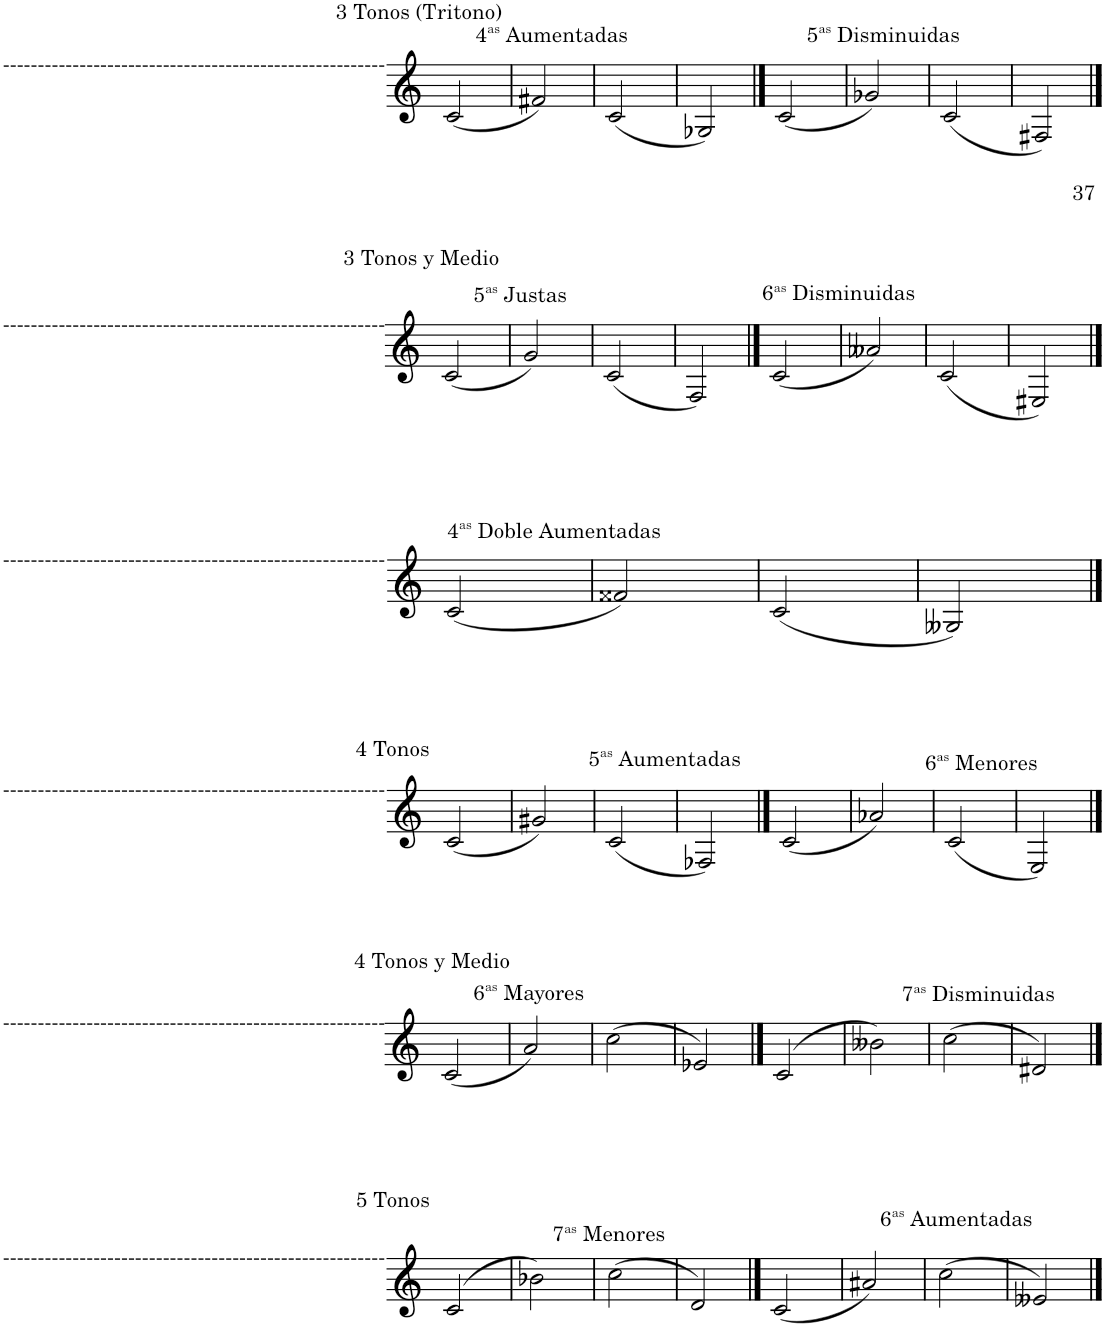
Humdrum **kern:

**kern
*part1
*staff1
*I"Piano
*I'Pno.
!!LO:PB:g=z
*clefG2
*k[]
*M2/4
=59
!LO:TX:a:t=4
!LO:TX:a:t=as
!LO:TX:a:t=Aumentadas
(2c/
=60
2f#X/)
=61
(2c/
=62
2G-X/)
==63
!LO:TX:a:t=5
!LO:TX:a:t=as
!LO:TX:a:t=Disminuidas
(2c/
=64
2g-X/)
=65
(2c/
=66
2F#X/)
!!LO:LB:g=z
==67
!LO:TX:a:t=5
!LO:TX:a:t=as
!LO:TX:a:t=Justas
(2c/
=68
2g/)
=69
(2c/
=70
2F/)
==71
!LO:TX:a:t=6
!LO:TX:a:t=as
!LO:TX:a:t=Disminuidas
(2c/
=72
2a--X/)
=73
(2c/
=74
2E#X/)
!!LO:LB:g=z
==75
!LO:TX:a:t=4
!LO:TX:a:t=as
!LO:TX:a:t=Doble Aumentadas
(2c/
=76
2f##X/)
=77
(2c/
=78
2G--X/)
!!LO:LB:g=z
==79
!LO:TX:a:t=5
!LO:TX:a:t=as
!LO:TX:a:t=Aumentadas
(2c/
=80
2g#X/)
=81
(2c/
=82
2F-X/)
==83
!LO:TX:a:t=6
!LO:TX:a:t=as
!LO:TX:a:t=Menores
(2c/
=84
2a-X/)
=85
(2c/
=86
2E/)
!!LO:LB:g=z
==87
!LO:TX:a:t=6
!LO:TX:a:t=as
!LO:TX:a:t=Mayores
(2c/
=88
2a/)
=89
(2cc\
=90
2e-X/)
==91
!LO:TX:a:t=7
!LO:TX:a:t=as
!LO:TX:a:t=Disminuidas
(2c/
=92
2b--X\)
=93
(2cc\
=94
2d#X/)
!!LO:LB:g=z
==95
!LO:TX:a:t=7
!LO:TX:a:t=as
!LO:TX:a:t=Menores
(2c/
=96
2b-X\)
=97
!LO:TX:a:t=6
!LO:TX:a:t=as
!LO:TX:a:t=Aumentadas
(2cc\
=98
2d/)
==99
(2c/
=100
2a#X/)
=101
(2cc\
=102
2e--X/)
==
*-
